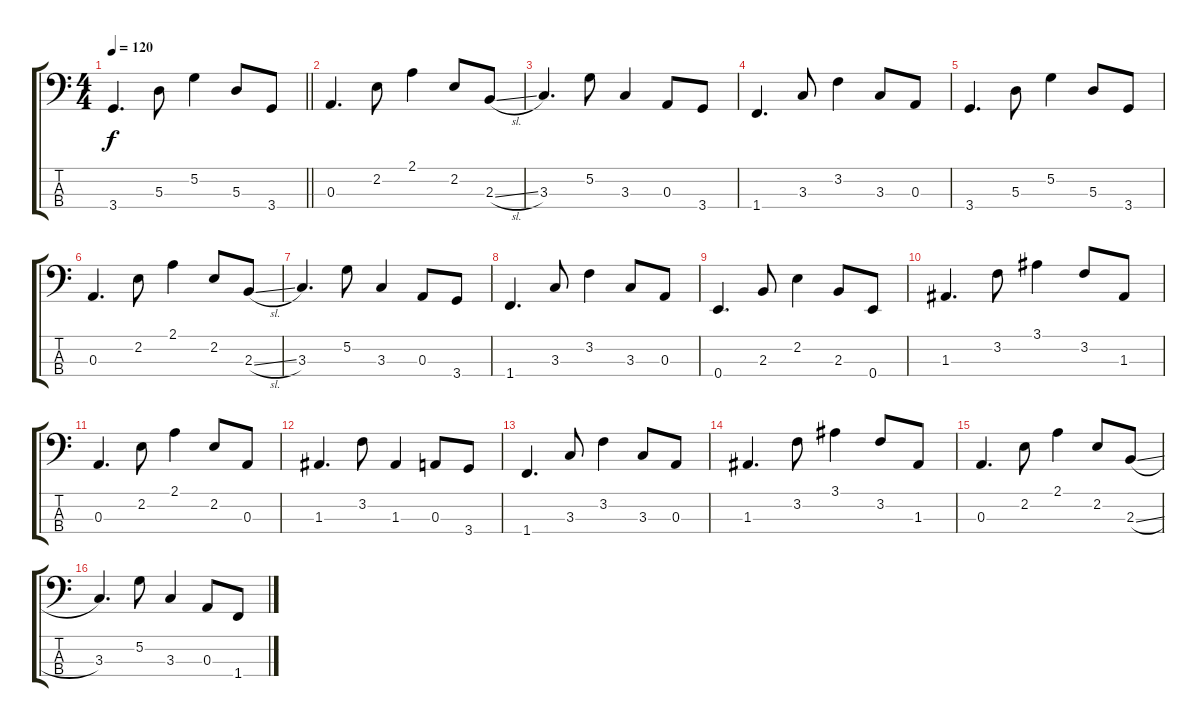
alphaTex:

\track "" {instrument electricbassfinger}
\staff {score tabs}
\tuning (G2 D2 A1 E1) {hide}
\ts (4 4)
\tempo 120
\clef f4
\barLineRight lightlight
\ks c
3.4.4{d dy f} 5.3.8 5.2.4 5.3.8 3.4.8 |
0.3.4{d} 2.2.8 2.1.4 2.2.8 2.3{sl}.8 |
3.3.4{d} 5.2.8 3.3.4 0.3.8 3.4.8 |
1.4.4{d} 3.3.8 3.2.4 3.3.8 0.3.8 |
3.4.4{d} 5.3.8 5.2.4 5.3.8 3.4.8 |
0.3.4{d} 2.2.8 2.1.4 2.2.8 2.3{sl}.8 |
3.3.4{d} 5.2.8 3.3.4 0.3.8 3.4.8 |
1.4.4{d} 3.3.8 3.2.4 3.3.8 0.3.8 |
0.4.4{d} 2.3.8 2.2.4 2.3.8 0.4.8 |
1.3.4{d} 3.2.8 3.1.4 3.2.8 1.3.8 |
0.3.4{d} 2.2.8 2.1.4 2.2.8 0.3.8 |
1.3.4{d} 3.2.8 1.3.4 0.3.8 3.4.8 |
1.4.4{d} 3.3.8 3.2.4 3.3.8 0.3.8 |
1.3.4{d} 3.2.8 3.1.4 3.2.8 1.3.8 |
0.3.4{d} 2.2.8 2.1.4 2.2.8 2.3{sl}.8 |
3.3.4{d} 5.2.8 3.3.4 0.3.8 1.4{sl}.8
